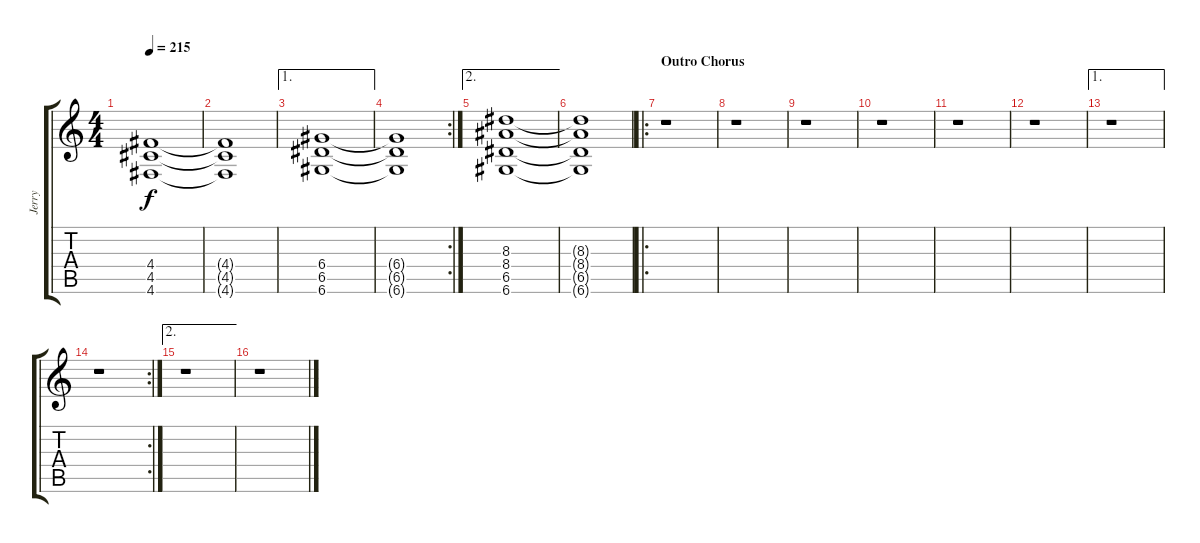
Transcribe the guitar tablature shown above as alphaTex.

\track ("Jerry" "Jerry") {instrument distortionguitar}
\staff {score tabs}
\tuning (E4 B3 G3 D3 A2 D2) {hide}
\ts (4 4)
\tempo 215
\clef g2
\ks c
(4.4 4.5 4.6).1{dy f} |
(4.4{t} 4.5{t} 4.6{t}).1 |
\ae 1
(6.4 6.5 6.6).1 |
\rc 2
(6.4{t} 6.5{t} 6.6{t}).1 |
\ae 2
(8.3 8.4 6.5 6.6).1 |
(8.3{t} 8.4{t} 6.5{t} 6.6{t}).1 |
\ro
\section ("" "Outro Chorus")
r.1 |
r.1 |
r.1 |
r.1 |
r.1 |
r.1 |
\ae 1
r.1 |
\rc 2
r.1 |
\ae 2
r.1 |
r.1
